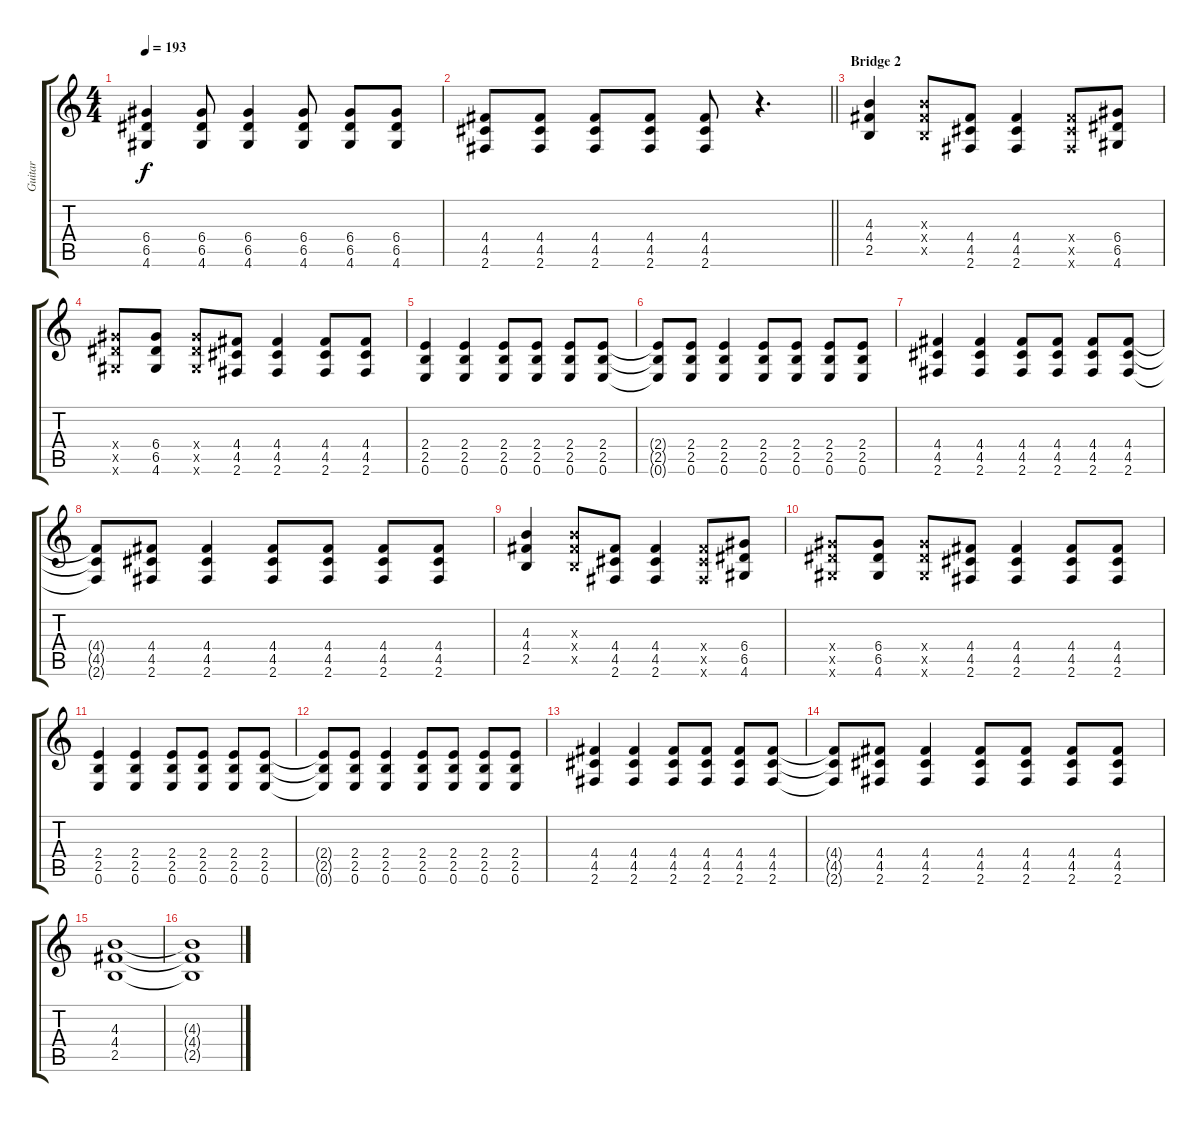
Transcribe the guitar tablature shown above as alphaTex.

\track ("Guitar" "Guitar") {instrument distortionguitar}
\staff {score tabs}
\tuning (E4 B3 G3 D3 A2 E2) {hide}
\ts (4 4)
\tempo 193
\clef g2
\ks c
(6.4 6.5 4.6).4{dy f} (6.4 6.5 4.6).8 (6.4 6.5 4.6).4 (6.4 6.5 4.6).8 (6.4 6.5 4.6).8 (6.4 6.5 4.6).8 |
\barLineRight lightlight
(4.4 4.5 2.6).8 (4.4 4.5 2.6).8 (4.4 4.5 2.6).8 (4.4 4.5 2.6).8 (4.4 4.5 2.6).8 r.4{d} |
\section ("" "Bridge 2")
(4.3 4.4 2.5).4 (4.3{x} 4.4{x} 2.5{x}).8 (4.4 4.5 2.6).8 (4.4 4.5 2.6).4 (4.4{x} 4.5{x} 2.6{x}).8 (6.4 6.5 4.6).8 |
(6.4{x} 6.5{x} 4.6{x}).8 (6.4 6.5 4.6).8 (6.4{x} 6.5{x} 4.6{x}).8 (4.4 4.5 2.6).8 (4.4 4.5 2.6).4 (4.4 4.5 2.6).8 (4.4 4.5 2.6).8 |
(2.4 2.5 0.6).4 (2.4 2.5 0.6).4 (2.4 2.5 0.6).8 (2.4 2.5 0.6).8 (2.4 2.5 0.6).8 (2.4 2.5 0.6).8 |
(2.4{t} 2.5{t} 0.6{t}).8 (2.4 2.5 0.6).8 (2.4 2.5 0.6).4 (2.4 2.5 0.6).8 (2.4 2.5 0.6).8 (2.4 2.5 0.6).8 (2.4 2.5 0.6).8 |
(4.4 4.5 2.6).4 (4.4 4.5 2.6).4 (4.4 4.5 2.6).8 (4.4 4.5 2.6).8 (4.4 4.5 2.6).8 (4.4 4.5 2.6).8 |
(4.4{t} 4.5{t} 2.6{t}).8 (4.4 4.5 2.6).8 (4.4 4.5 2.6).4 (4.4 4.5 2.6).8 (4.4 4.5 2.6).8 (4.4 4.5 2.6).8 (4.4 4.5 2.6).8 |
(4.3 4.4 2.5).4 (4.3{x} 4.4{x} 2.5{x}).8 (4.4 4.5 2.6).8 (4.4 4.5 2.6).4 (4.4{x} 4.5{x} 2.6{x}).8 (6.4 6.5 4.6).8 |
(6.4{x} 6.5{x} 4.6{x}).8 (6.4 6.5 4.6).8 (6.4{x} 6.5{x} 4.6{x}).8 (4.4 4.5 2.6).8 (4.4 4.5 2.6).4 (4.4 4.5 2.6).8 (4.4 4.5 2.6).8 |
(2.4 2.5 0.6).4 (2.4 2.5 0.6).4 (2.4 2.5 0.6).8 (2.4 2.5 0.6).8 (2.4 2.5 0.6).8 (2.4 2.5 0.6).8 |
(2.4{t} 2.5{t} 0.6{t}).8 (2.4 2.5 0.6).8 (2.4 2.5 0.6).4 (2.4 2.5 0.6).8 (2.4 2.5 0.6).8 (2.4 2.5 0.6).8 (2.4 2.5 0.6).8 |
(4.4 4.5 2.6).4 (4.4 4.5 2.6).4 (4.4 4.5 2.6).8 (4.4 4.5 2.6).8 (4.4 4.5 2.6).8 (4.4 4.5 2.6).8 |
(4.4{t} 4.5{t} 2.6{t}).8 (4.4 4.5 2.6).8 (4.4 4.5 2.6).4 (4.4 4.5 2.6).8 (4.4 4.5 2.6).8 (4.4 4.5 2.6).8 (4.4 4.5 2.6).8 |
(4.3 4.4 2.5).1{volume 3} |
(4.3{t} 4.4{t} 2.5{t}).1
